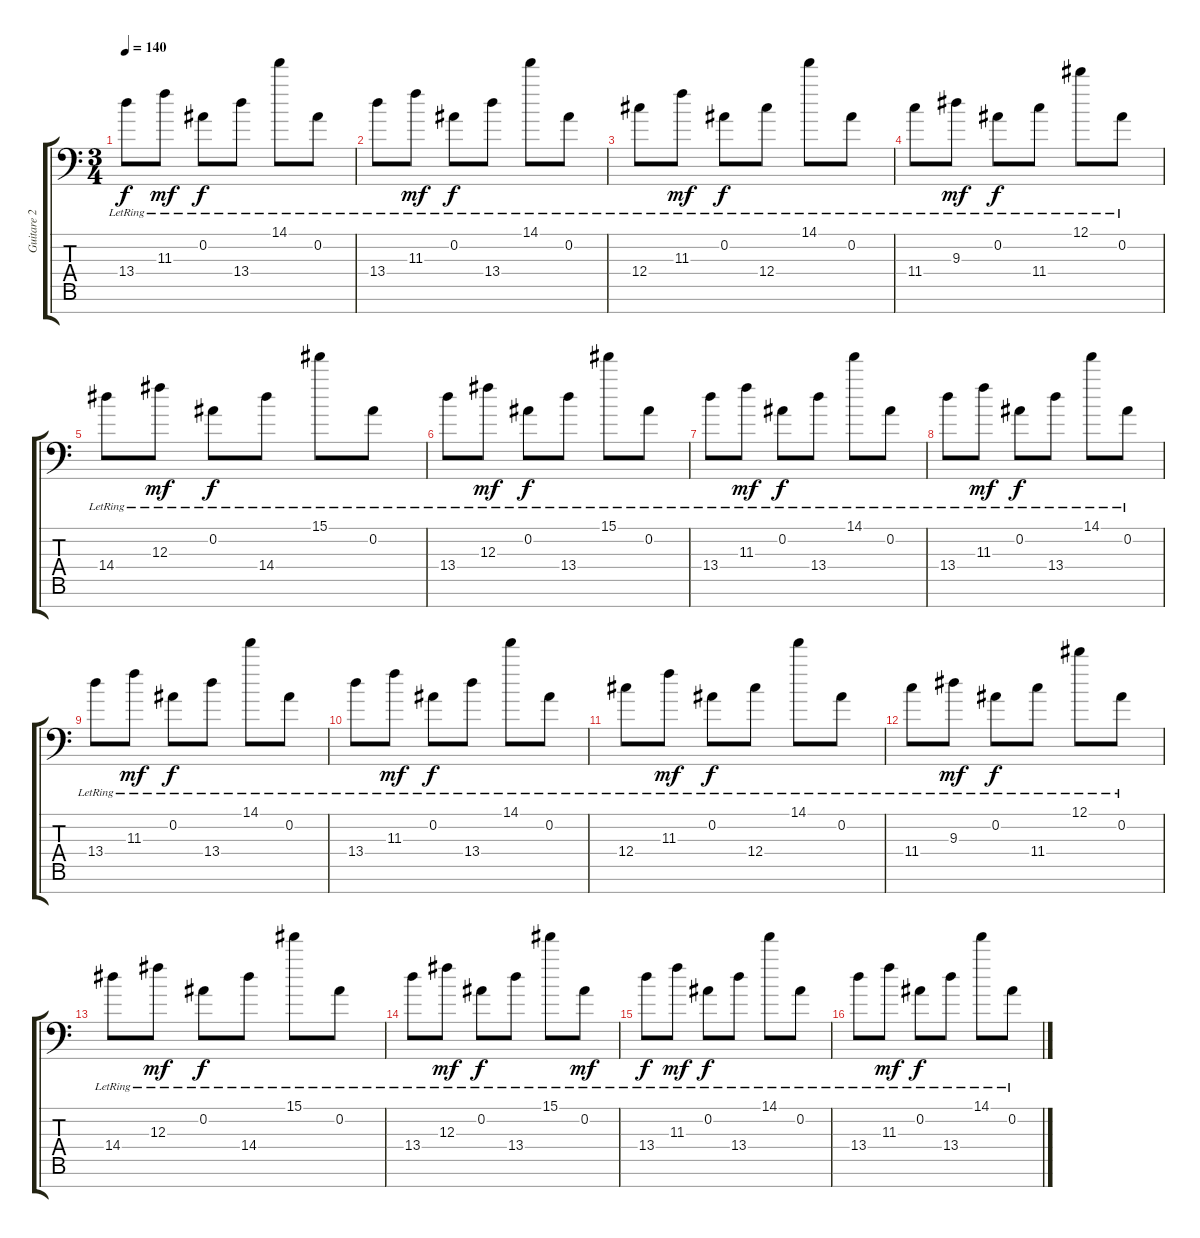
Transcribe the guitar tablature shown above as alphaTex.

\track ("Guitare 2 (Misha)" "Guitare 2 ") {instrument distortionguitar}
\staff {score tabs}
\tuning (Eb4 Bb3 Gb3 Db3 Ab2 Db2 Bb1) {hide}
\ts (3 4)
\tempo 140
\clef f4
\ks c
13.4{lr}.8{dy f} 11.3{lr}.8{dy mf} 0.2{lr}.8{dy f} 13.4{lr}.8 14.1{lr}.8 0.2{lr}.8 |
13.4{lr}.8 11.3{lr}.8{dy mf} 0.2{lr}.8{dy f} 13.4{lr}.8 14.1{lr}.8 0.2{lr}.8 |
12.4{lr}.8 11.3{lr}.8{dy mf} 0.2{lr}.8{dy f} 12.4{lr}.8 14.1{lr}.8 0.2{lr}.8 |
11.4{lr}.8 9.3{lr}.8{dy mf} 0.2{lr}.8{dy f} 11.4{lr}.8 12.1{lr}.8 0.2{lr}.8 |
14.4{lr}.8 12.3{lr}.8{dy mf} 0.2{lr}.8{dy f} 14.4{lr}.8 15.1{lr}.8 0.2{lr}.8 |
13.4{lr}.8 12.3{lr}.8{dy mf} 0.2{lr}.8{dy f} 13.4{lr}.8 15.1{lr}.8 0.2{lr}.8 |
13.4{lr}.8 11.3{lr}.8{dy mf} 0.2{lr}.8{dy f} 13.4{lr}.8 14.1{lr}.8 0.2{lr}.8 |
13.4{lr}.8 11.3{lr}.8{dy mf} 0.2{lr}.8{dy f} 13.4{lr}.8 14.1{lr}.8 0.2{lr}.8 |
13.4{lr}.8 11.3{lr}.8{dy mf} 0.2{lr}.8{dy f} 13.4{lr}.8 14.1{lr}.8 0.2{lr}.8 |
13.4{lr}.8 11.3{lr}.8{dy mf} 0.2{lr}.8{dy f} 13.4{lr}.8 14.1{lr}.8 0.2{lr}.8 |
12.4{lr}.8 11.3{lr}.8{dy mf} 0.2{lr}.8{dy f} 12.4{lr}.8 14.1{lr}.8 0.2{lr}.8 |
11.4{lr}.8 9.3{lr}.8{dy mf} 0.2{lr}.8{dy f} 11.4{lr}.8 12.1{lr}.8 0.2{lr}.8 |
14.4{lr}.8 12.3{lr}.8{dy mf} 0.2{lr}.8{dy f} 14.4{lr}.8 15.1{lr}.8 0.2{lr}.8 |
13.4{lr}.8 12.3{lr}.8{dy mf} 0.2{lr}.8{dy f} 13.4{lr}.8 15.1{lr}.8 0.2{lr}.8{dy mf} |
13.4{lr}.8{dy f} 11.3{lr}.8{dy mf} 0.2{lr}.8{dy f} 13.4{lr}.8 14.1{lr}.8 0.2{lr}.8 |
13.4{lr}.8 11.3{lr}.8{dy mf} 0.2{lr}.8{dy f} 13.4{lr}.8 14.1{lr}.8 0.2{lr}.8
